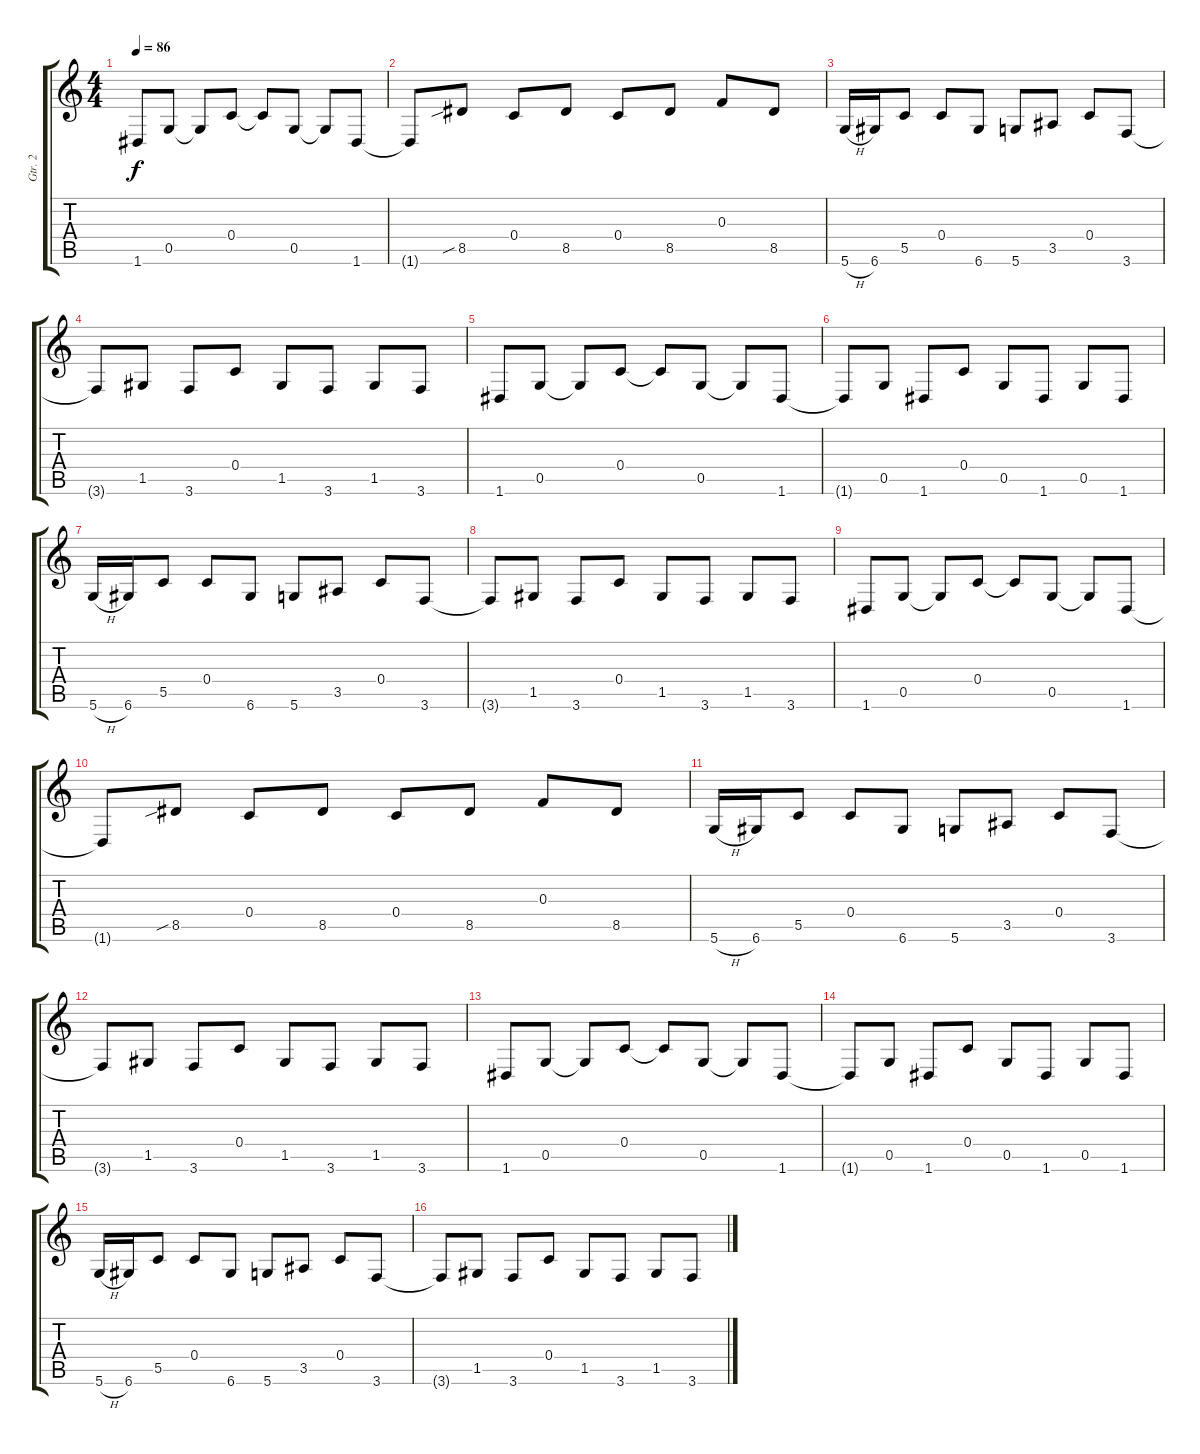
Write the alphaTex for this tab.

\track ("Gtr. 2" "Gtr. 2") {instrument overdrivenguitar}
\staff {score tabs}
\tuning (D4 A3 F3 C3 G2 D2) {hide}
\ts (4 4)
\tempo 86
\clef g2
\ks c
1.6.8{dy f} 0.5.8 0.5{t}.8 0.4.8 0.4{t}.8 0.5.8 0.5{t}.8 1.6.8 |
1.6{t}.8 8.5{sib}.8 0.4.8 8.5.8 0.4.8 8.5.8 0.3.8 8.5.8 |
5.6{h}.16 6.6.16 5.5.8 0.4.8 6.6.8 5.6.8 3.5.8 0.4.8 3.6.8 |
3.6{t}.8 1.5.8 3.6.8 0.4.8 1.5.8 3.6.8 1.5.8 3.6.8 |
1.6.8 0.5.8 0.5{t}.8 0.4.8 0.4{t}.8 0.5.8 0.5{t}.8 1.6.8 |
1.6{t}.8 0.5.8 1.6.8 0.4.8 0.5.8 1.6.8 0.5.8 1.6.8 |
5.6{h}.16 6.6.16 5.5.8 0.4.8 6.6.8 5.6.8 3.5.8 0.4.8 3.6.8 |
3.6{t}.8 1.5.8 3.6.8 0.4.8 1.5.8 3.6.8 1.5.8 3.6.8 |
1.6.8 0.5.8 0.5{t}.8 0.4.8 0.4{t}.8 0.5.8 0.5{t}.8 1.6.8 |
1.6{t}.8 8.5{sib}.8 0.4.8 8.5.8 0.4.8 8.5.8 0.3.8 8.5.8 |
5.6{h}.16 6.6.16 5.5.8 0.4.8 6.6.8 5.6.8 3.5.8 0.4.8 3.6.8 |
3.6{t}.8 1.5.8 3.6.8 0.4.8 1.5.8 3.6.8 1.5.8 3.6.8 |
1.6.8 0.5.8 0.5{t}.8 0.4.8 0.4{t}.8 0.5.8 0.5{t}.8 1.6.8 |
1.6{t}.8 0.5.8 1.6.8 0.4.8 0.5.8 1.6.8 0.5.8 1.6.8 |
5.6{h}.16 6.6.16 5.5.8 0.4.8 6.6.8 5.6.8 3.5.8 0.4.8 3.6.8 |
3.6{t}.8 1.5.8 3.6.8 0.4.8 1.5.8 3.6.8 1.5.8 3.6.8
